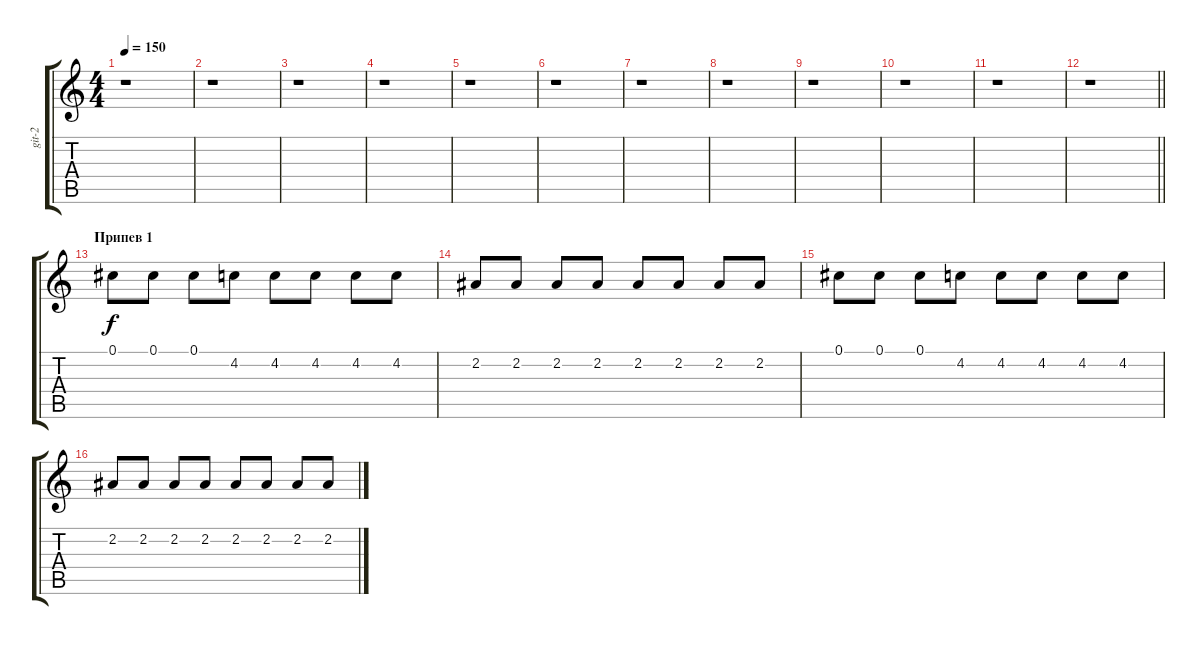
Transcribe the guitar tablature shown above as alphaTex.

\track ("git-2" "git-2") {instrument electricguitarclean}
\staff {score tabs}
\tuning (Db4 Ab3 E3 B2 Gb2 Db2) {hide}
\ts (4 4)
\tempo 150
\clef g2
\ks c
r.1{dy f} |
r.1 |
r.1 |
r.1 |
r.1 |
r.1 |
r.1 |
r.1 |
r.1 |
r.1 |
r.1 |
\barLineRight lightlight
r.1 |
\section ("" "Припев 1")
0.1.8 0.1.8 0.1.8 4.2.8 4.2.8 4.2.8 4.2.8 4.2.8 |
2.2.8 2.2.8 2.2.8 2.2.8 2.2.8 2.2.8 2.2.8 2.2.8 |
0.1.8 0.1.8 0.1.8 4.2.8 4.2.8 4.2.8 4.2.8 4.2.8 |
2.2.8 2.2.8 2.2.8 2.2.8 2.2.8 2.2.8 2.2.8 2.2.8
